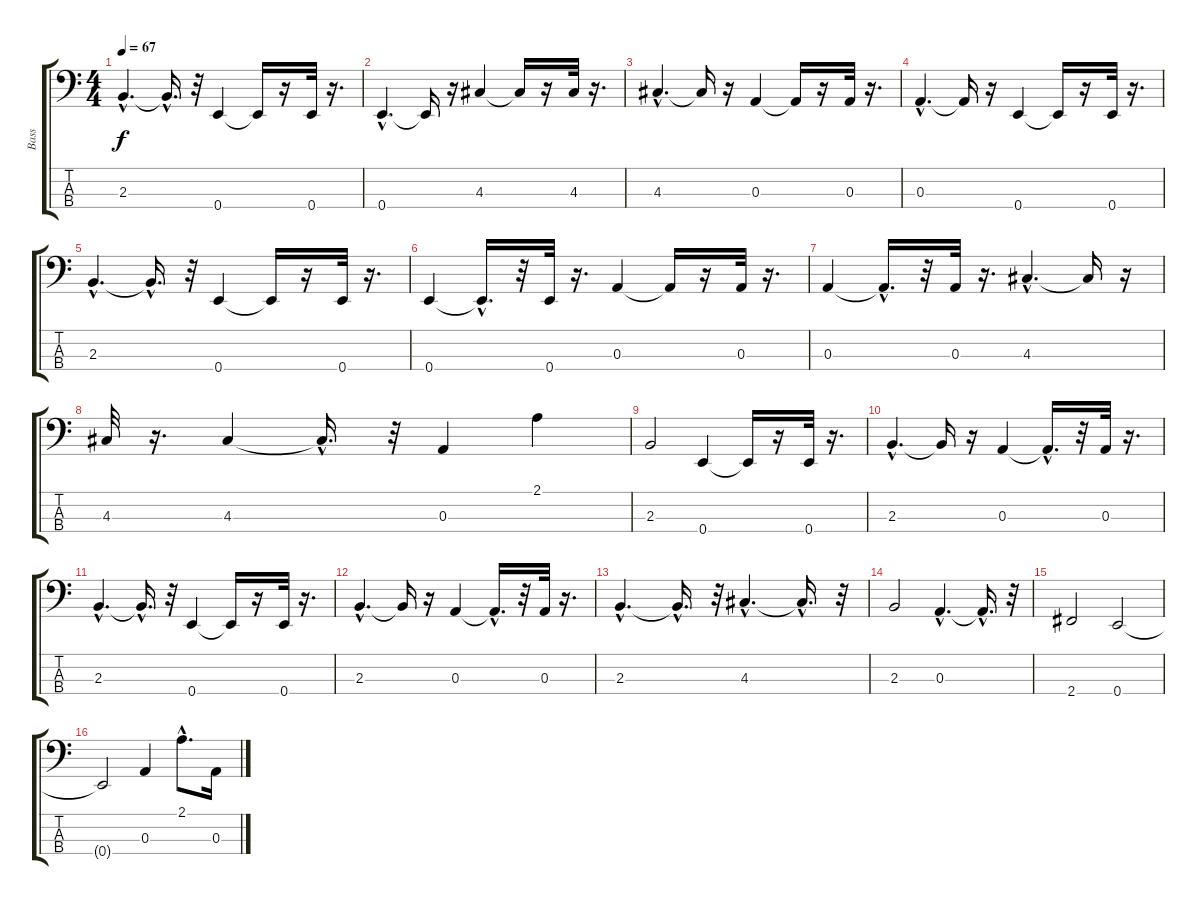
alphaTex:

\track ("Bass" "Bass") {instrument electricbassfinger}
\staff {score tabs}
\tuning (G2 D2 A1 E1) {hide}
\ts (4 4)
\tempo 67
\clef f4
\ks c
2.3{hac}.4{d dy f} 2.3{hac t}.16{d} r.32 0.4.4 0.4{t}.16 r.16 0.4.32 r.16{d} |
0.4{hac}.4{d} 0.4{t}.16 r.16 4.3.4 4.3{t}.16 r.16 4.3.32 r.16{d} |
4.3{hac}.4{d} 4.3{t}.16 r.16 0.3.4 0.3{t}.16 r.16 0.3.32 r.16{d} |
0.3{hac}.4{d} 0.3{t}.16 r.16 0.4.4 0.4{t}.16 r.16 0.4.32 r.16{d} |
2.3{hac}.4{d} 2.3{hac t}.16{d} r.32 0.4.4 0.4{t}.16 r.16 0.4.32 r.16{d} |
0.4.4 0.4{hac t}.16{d} r.32 0.4.32 r.16{d} 0.3.4 0.3{t}.16 r.16 0.3.32 r.16{d} |
0.3.4 0.3{hac t}.16{d} r.32 0.3.32 r.16{d} 4.3{hac}.4{d} 4.3{t}.16 r.16 |
4.3.32 r.16{d} 4.3.4 4.3{hac t}.16{d} r.32 0.3.4 2.1.4 |
2.3.2 0.4.4 0.4{t}.16 r.16 0.4.32 r.16{d} |
2.3{hac}.4{d} 2.3{t}.16 r.16 0.3.4 0.3{hac t}.16{d} r.32 0.3.32 r.16{d} |
2.3{hac}.4{d} 2.3{hac t}.16{d} r.32 0.4.4 0.4{t}.16 r.16 0.4.32 r.16{d} |
2.3{hac}.4{d} 2.3{t}.16 r.16 0.3.4 0.3{hac t}.16{d} r.32 0.3.32 r.16{d} |
2.3{hac}.4{d} 2.3{hac t}.16{d} r.32 4.3{hac}.4{d} 4.3{hac t}.16{d} r.32 |
2.3.2 0.3{hac}.4{d} 0.3{hac t}.16{d} r.32 |
2.4.2 0.4.2 |
0.4{t}.2 0.3.4 2.1{hac}.8{d} 0.3.16
